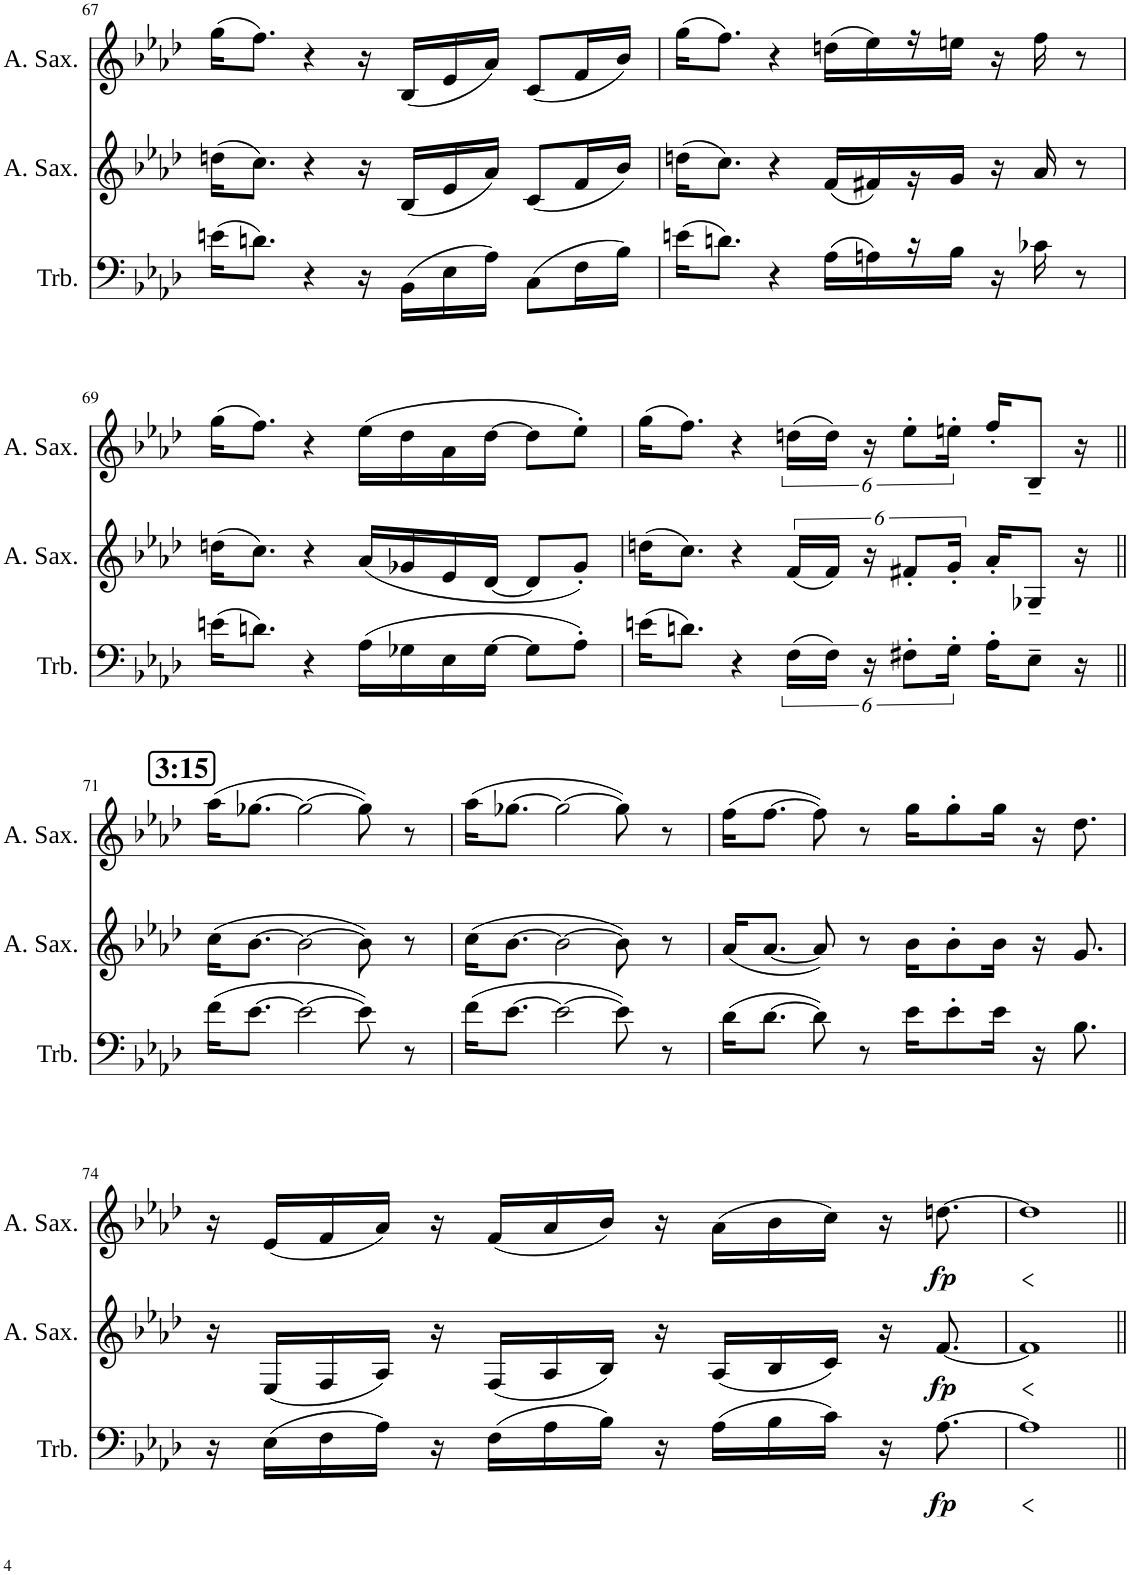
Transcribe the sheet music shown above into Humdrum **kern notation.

**kern	**dynam	**kern	**dynam	**kern	**dynam
*part3	*part3	*part2	*part2	*part1	*part1
*staff3	*staff3	*staff2	*staff2	*staff1	*staff1
*I"Trombone	*	*I"Alto Saxophone	*	*I"Alto Saxophone	*
*I'Trb.	*	*I'A. Sax.	*	*I'A. Sax.	*
!!LO:PB:g=z
*clefF4	*	*clefG2	*	*clefG2	*
*	*	*ITrd5c9	*	*ITrd5c9	*
*k[b-e-a-d-]	*	*k[b-e-a-d-]	*	*k[b-e-a-d-]	*
*M4/4	*	*M4/4	*	*	*
=67	=67	=67	=67	=67	=67
(16en\KL	.	(16ddn\KL	.	(16gg\KL	.
8.dn\J)	.	8.cc\J)	.	8.ff\J)	.
4r	.	4r	.	4r	.
16r	.	16r	.	16r	.
(16BB-\LL	.	(16B-/LL	.	(16B-/LL	.
16E-\	.	16e-/	.	16e-/	.
16A-\JJ)	.	16a-/JJ)	.	16a-/JJ)	.
(8C\L	.	(8c/L	.	(8c/L	.
16F\L	.	16f/L	.	16f/L	.
16B-\JJ)	.	16b-/JJ)	.	16b-/JJ)	.
=68	=68	=68	=68	=68	=68
(16en\KL	.	(16ddn\KL	.	(16gg\KL	.
8.dn\J)	.	8.cc\J)	.	8.ff\J)	.
4r	.	4r	.	4r	.
(16A-\LL	.	(16f/LL	.	(16ddn\LL	.
16An\)	.	16f#X/)	.	16ee-\)	.
16r	.	16r	.	16r	.
16B-\JJ	.	16g/JJ	.	16een\JJ	.
16r	.	16r	.	16r	.
16c-X\	.	16a-/	.	16ff\	.
8r	.	8r	.	8r	.
!!LO:LB:g=z
=69	=69	=69	=69	=69	=69
(16en\KL	.	(16ddn\KL	.	(16gg\KL	.
8.dn\J)	.	8.cc\J)	.	8.ff\J)	.
4r	.	4r	.	4r	.
(16A-\LL	.	(16a-/LL	.	(16ee-\LL	.
16G-X\	.	16g-X/	.	16dd-\	.
16E-\	.	16e-/	.	16a-\	.
[16G-\JJ	.	[16d-/JJ	.	[16dd-\JJ	.
8G-\L]	.	8d-/L]	.	8dd-\L]	.
8A-'\J)	.	8g-'/J)	.	8ee-'\J)	.
=70	=70	=70	=70	=70	=70
(16en\KL	.	(16ddn\KL	.	(16gg\KL	.
8.dn\J)	.	8.cc\J)	.	8.ff\J)	.
4r	.	4r	.	4r	.
(24F\LL	.	(24f/LL	.	(24ddn\LL	.
24F\JJ)	.	24f/JJ)	.	24dd\JJ)	.
24r	.	24r	.	24r	.
12F#X'\L	.	12f#X'/L	.	12ee-'\L	.
24G'\Jk	.	24g'/Jk	.	24een'\Jk	.
16A-'\KL	.	16a-'/KL	.	16ff'/KL	.
8E-~\J	.	8G-X~/J	.	8B-~/J	.
16r	.	16r	.	16r	.
!!LO:LB:g=z
!!LO:REH:place=s1:a:B:cj:fs=14:t=3&colon;15
=71||	=71||	=71||	=71||	=71||	=71||
(16f\KL	.	(16cc\KL	.	(16aa-\KL	.
[8.e-\J	.	[8.b-\J	.	[8.gg-X\J	.
2e-\_	.	2b-\_	.	2gg-\_	.
8e-\])	.	8b-\])	.	8gg-\])	.
8r	.	8r	.	8r	.
=72	=72	=72	=72	=72	=72
(16f\KL	.	(16cc\KL	.	(16aa-\KL	.
[8.e-\J	.	[8.b-\J	.	[8.gg-X\J	.
2e-\_	.	2b-\_	.	2gg-\_	.
8e-\])	.	8b-\])	.	8gg-\])	.
8r	.	8r	.	8r	.
=73	=73	=73	=73	=73	=73
(16d-\KL	.	(16a-/KL	.	(16ff\KL	.
[8.d-\J	.	[8.a-/J	.	[8.ff\J	.
8d-\])	.	8a-/])	.	8ff\])	.
8r	.	8r	.	8r	.
16e-\KL	.	16b-\KL	.	16gg\KL	.
8e-'\	.	8b-'\	.	8gg'\	.
16e-\Jk	.	16b-\Jk	.	16gg\Jk	.
16r	.	16r	.	16r	.
8.B-\	.	8.g/	.	8.dd-\	.
!!LO:LB:g=z
=74	=74	=74	=74	=74	=74
16r	.	16r	.	16r	.
(16E-\LL	.	(16E-/LL	.	(16e-/LL	.
16F\	.	16F/	.	16f/	.
16A-\JJ)	.	16A-/JJ)	.	16a-/JJ)	.
16r	.	16r	.	16r	.
(16F\LL	.	(16F/LL	.	(16f/LL	.
16A-\	.	16A-/	.	16a-/	.
16B-\JJ)	.	16B-/JJ)	.	16b-/JJ)	.
16r	.	16r	.	16r	.
(16A-\LL	.	(16A-/LL	.	(16a-\LL	.
16B-\	.	16B-/	.	16b-\	.
16c\JJ)	.	16c/JJ)	.	16cc\JJ)	.
16r	.	16r	.	16r	.
!	!LO:DY:b	!	!LO:DY:b	!	!LO:DY:b
[8.A-\	fp	[8.f/	fp	[8.ddn\	fp
=75	=75	=75	=75	=75	=75
!	!LO:HP:b	!	!LO:HP:b	!	!LO:HP:b
1A-]	<	1f]	<	1dd]	<
.	[	.	[	.	[
=||	=||	=||	=||	=||	=||
*-	*-	*-	*-	*-	*-
